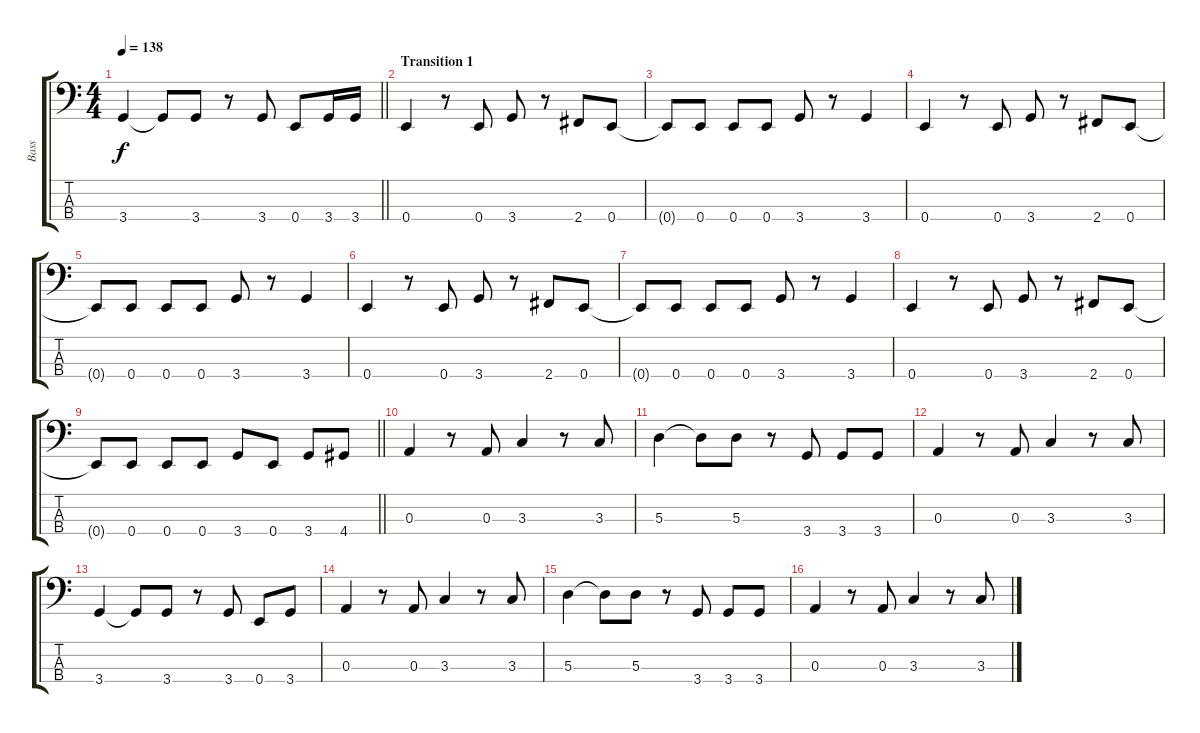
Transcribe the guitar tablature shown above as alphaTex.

\track ("Bass" "Bass") {instrument electricbassfinger}
\staff {score tabs}
\tuning (G2 D2 A1 E1) {hide}
\ts (4 4)
\tempo 138
\clef f4
\barLineRight lightlight
\ks aminor
3.4.4{dy f} 3.4{t}.8 3.4.8 r.8 3.4.8 0.4.8 3.4.16 3.4.16 |
\section ("" "Transition 1")
0.4.4 r.8 0.4.8 3.4.8 r.8 2.4.8 0.4.8 |
0.4{t}.8 0.4.8 0.4.8 0.4.8 3.4.8 r.8 3.4.4 |
0.4.4 r.8 0.4.8 3.4.8 r.8 2.4.8 0.4.8 |
0.4{t}.8 0.4.8 0.4.8 0.4.8 3.4.8 r.8 3.4.4 |
0.4.4 r.8 0.4.8 3.4.8 r.8 2.4.8 0.4.8 |
0.4{t}.8 0.4.8 0.4.8 0.4.8 3.4.8 r.8 3.4.4 |
0.4.4 r.8 0.4.8 3.4.8 r.8 2.4.8 0.4.8 |
\barLineRight lightlight
0.4{t}.8 0.4.8 0.4.8 0.4.8 3.4.8 0.4.8 3.4.8 4.4.8 |
0.3.4 r.8 0.3.8 3.3.4 r.8 3.3.8 |
5.3.4 5.3{t}.8 5.3.8 r.8 3.4.8 3.4.8 3.4.8 |
0.3.4 r.8 0.3.8 3.3.4 r.8 3.3.8 |
3.4.4 3.4{t}.8 3.4.8 r.8 3.4.8 0.4.8 3.4.8 |
0.3.4 r.8 0.3.8 3.3.4 r.8 3.3.8 |
5.3.4 5.3{t}.8 5.3.8 r.8 3.4.8 3.4.8 3.4.8 |
0.3.4 r.8 0.3.8 3.3.4 r.8 3.3.8
